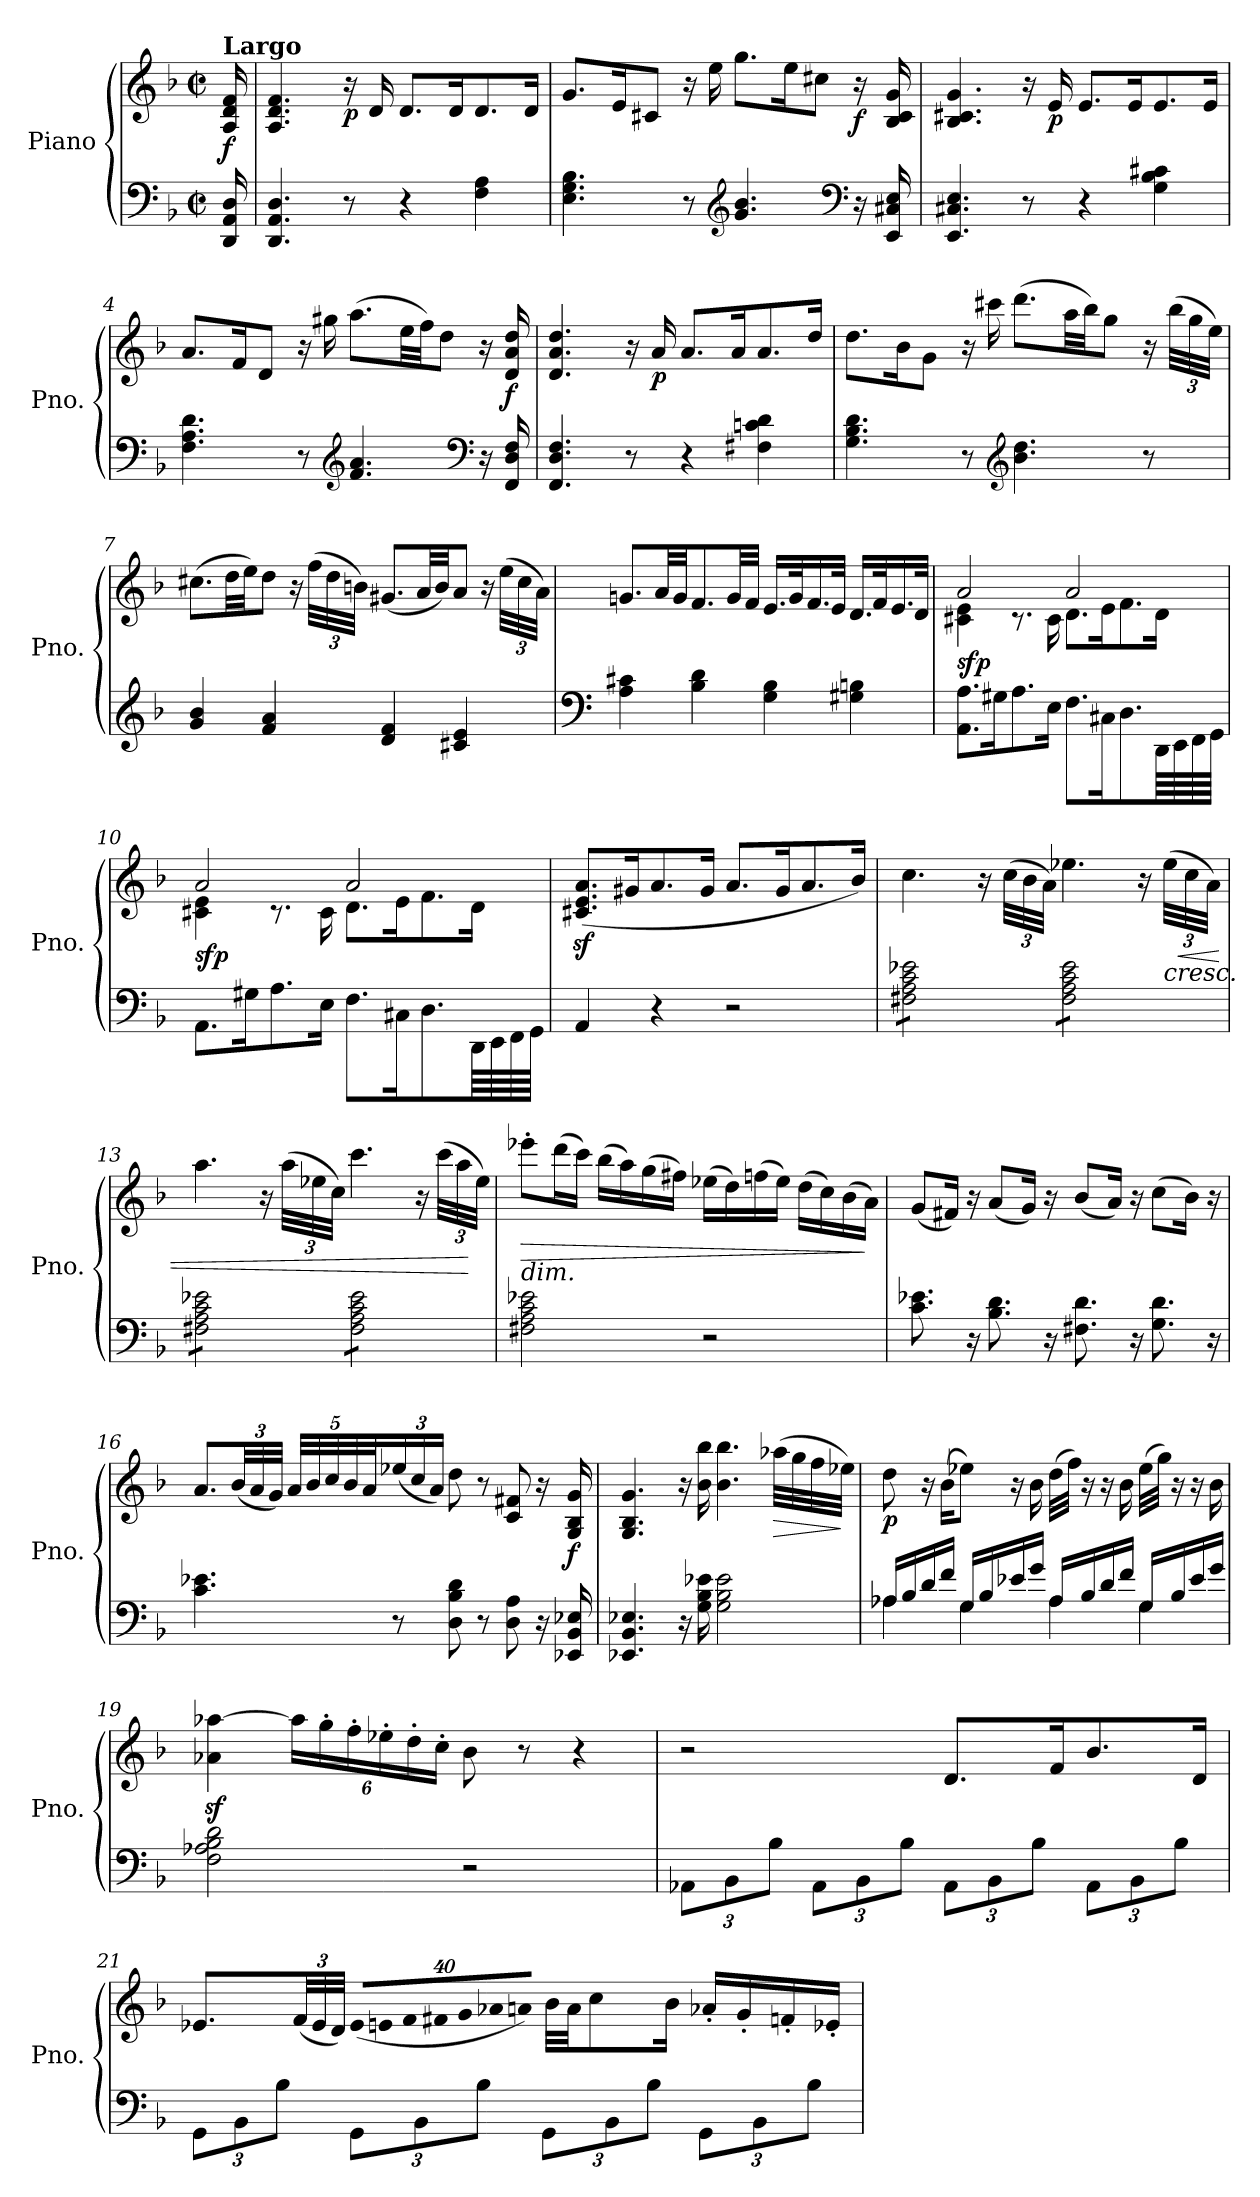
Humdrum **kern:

**kern	**kern	**dynam
*part1	*part1	*part1
*staff2	*staff1	*staff1/2
*I"Piano	*	*
*I'Pno.	*	*
*clefF4	*clefG2	*
*k[b-]	*k[b-]	*
*F:	*F:	*
*M2/2	*M2/2	*
*met(c|)	*met(c|)	*
*MM50	*MM50	*
=	=	=
!	!LO:TX:a:B:t=Largo	!
!	!	!LO:DY:b
16DD/ 16AA/ 16D/	16A/ 16d/ 16f/	f
=1	=1	=1
4.DD/ 4.AA/ 4.D/	4.A/ 4.d/ 4.f/	.
!	!	!LO:DY:b
8r	16r	p
.	16d/	.
4r	8.d/L	.
.	16d/K	.
4F\ 4A\	8.d/	.
.	16d/Jk	.
=2	=2	=2
4.E\ 4.G\ 4.B-\	8.g/L	.
.	16e/K	.
.	8c#X/J	.
8r	16r	.
.	16ee\	.
*clefG2	*	*
4.g/ 4.b-/	8.gg\L	.
.	16ee\K	.
.	8cc#X\J	.
*clefF4	*	*
!	!	!LO:DY:b
16r	16r	f
16EE/ 16C#X/ 16E/	16B-/ 16c#/ 16g/	.
=3	=3	=3
4.EE/ 4.C#X/ 4.E/	4.B-/ 4.c#X/ 4.g/	.
8r	16r	.
!	!	!LO:DY:b
.	16e/	p
4r	8.e/L	.
.	16e/K	.
4G\ 4B-\ 4c#X\	8.e/	.
.	16e/Jk	.
!!LO:LB:g=z
=4	=4	=4
4.F\ 4.A\ 4.d\	8.a/L	.
.	16f/K	.
.	8d/J	.
8r	16r	.
.	16gg#X\	.
*clefG2	*	*
4.f/ 4.a/	(8.aa\L	.
.	32ee\LL	.
.	32ff\JJ)	.
.	8dd\J	.
*clefF4	*	*
16r	16r	.
!	!	!LO:DY:b
16FF/ 16D/ 16F/	16d/ 16a/ 16dd/	f
=5	=5	=5
4.FF/ 4.D/ 4.F/	4.d/ 4.a/ 4.dd/	.
8r	16r	.
!	!	!LO:DY:b
.	16a/	p
4r	8.a/L	.
.	16a/K	.
4F#X\ 4cn\ 4d\	8.a/	.
.	16dd/Jk	.
=6	=6	=6
4.G\ 4.B-\ 4.d\	8.dd\L	.
.	16b-\K	.
.	8g\J	.
8r	16r	.
.	16ccc#X\	.
*clefG2	*	*
4.b-\ 4.dd\	(8.ddd\L	.
.	32aa\LL	.
.	32bb-\JJ)	.
.	8gg\J	.
8r	16r	.
*	*Xbrackettup	*
.	(48bb-\LLL	.
.	48gg\	.
.	48ee\JJJ)	.
!!LO:LB:g=z
=7	=7	=7
4g/ 4b-/	(8.cc#X\L	.
.	32dd\LL	.
.	32ee\JJ)	.
4f/ 4a/	8dd\J	.
.	16r	.
.	(48ff\LLL	.
.	48dd\	.
.	48bn\JJJ)	.
4d/ 4f/	(8.g#X/L	.
.	32a/LL	.
.	32b/JJ)	.
4c#X/ 4e/	8a/J	.
.	16r	.
.	(48ee\LLL	.
.	48cc#\	.
.	48a\JJJ)	.
=8	=8	=8
*clefF4	*	*
4A\ 4c#X\	8.gn/L	.
.	32a/LL	.
.	32g/JJ	.
4B-\ 4d\	8.f/	.
.	32g/LL	.
.	32f/JJJ	.
4G\ 4B-\	16.e/LL	.
.	32g/K	.
.	16.f/	.
.	32e/JJk	.
4G#X\ 4Bn\	16.d/LL	.
.	32f/K	.
.	16.e/	.
.	32d/JJk	.
!!LO:LB:g=z
=9	=9	=9
*	*^	*
!	!	!	!LO:DY:b
!	!	!	!LO:DY:n=1:b
8.AA\ 8.A\L	2a/	4c#X\ 4e\	sf p
16G#X\K	.	.	.
8.A\	.	8.r	.
16E\Jk	.	16c#\	.
8.F\L	2a/	8.d\L	.
16C#X\K	.	16e\K	.
8.D\	.	8.f\	.
64DD\LLL	.	16d\Jk	.
64EE\	.	.	.
64FF\	.	.	.
64GG\JJJJ	.	.	.
!!LO:LB:g=z	!!
=10	=10	=10	=10
!	!	!	!LO:DY:b
!	!	!	!LO:DY:n=1:b
8.AA\L	2a/	4c#X\ 4e\	sf p
16G#X\K	.	.	.
8.A\	.	8.r	.
16E\Jk	.	16c#\	.
8.F\L	2a/	8.d\L	.
16C#X\K	.	16e\K	.
8.D\	.	8.f\	.
64DD\LLL	.	16d\Jk	.
64EE\	.	.	.
64FF\	.	.	.
64GG\JJJJ	.	.	.
*	*v	*v	*
=11	=11	=11
4AA/	(8.c#X/z< 8.e/z< 8.a/z<L	.
.	16g#X/K	.
4r	8.a/	.
.	16g#/Jk	.
2r	8.a/L	.
.	16g#/K	.
.	8.a/	.
.	16b-/Jk)	.
=12	=12	=12
*tremolo	*	*
8F#X\ 8A\ 8c\ 8e-X\L	4.cc\	.
8F#X\ 8A\ 8c\ 8e-X\	.	.
8F#X\ 8A\ 8c\ 8e-X\	.	.
8F#X\ 8A\ 8c\ 8e-X\J	16r	.
.	(48cc\LLL	.
.	48b-\	.
.	48a\JJJ)	.
8F#\ 8A\ 8c\ 8e-\L	4.ee-X\	.
8F#\ 8A\ 8c\ 8e-\	.	.
8F#\ 8A\ 8c\ 8e-\	.	.
8F#\ 8A\ 8c\ 8e-\J	16r	.
!	!LO:TX:b:i:t=cresc.	!
.	(48ee-\LLL	.
!	!	!LO:HP:b
.	48cc\	<
.	48a\JJJ)	.
!!LO:LB:g=z
=13	=13	=13
8F#X\ 8A\ 8c\ 8e-X\L	4.aa\	.
8F#X\ 8A\ 8c\ 8e-X\	.	.
8F#X\ 8A\ 8c\ 8e-X\	.	.
8F#X\ 8A\ 8c\ 8e-X\J	16r	.
.	(48aa\LLL	.
.	48ee-X\	.
.	48cc\JJJ)	.
8F#\ 8A\ 8c\ 8e-\L	4.ccc\	.
8F#\ 8A\ 8c\ 8e-\	.	.
8F#\ 8A\ 8c\ 8e-\	.	.
8F#\ 8A\ 8c\ 8e-\J	16r	.
*Xtremolo	*	*
.	(48ccc\LLL	.
.	48aa\	.
.	48ee-\JJJ)	[
!!LO:PB:g=z
=14	=14	=14
!	!LO:TX:b:i:t=dim.	!
!	!	!LO:HP:b
2F#X\ 2A\ 2c\ 2e-X\	8eee-X'\L	>
.	(16ddd\L	.
.	16ccc\JJ)	.
.	(16bb-\LL	.
.	16aa\)	.
.	(16gg\	.
.	16ff#X\JJ)	.
2r	(16ee-X\LL	.
.	16dd\)	.
.	(16ffn\	.
.	16ee-\JJ)	.
.	(16dd\LL	.
.	16cc\)	.
.	(16b-\	.
.	16a\JJ)	]
=15	=15	=15
8.c\ 8.e-X\	(8g/L	.
.	16f#X/Jk)	.
16r	16r	.
8.B-\ 8.d\	(8a/L	.
.	16g/Jk)	.
16r	16r	.
8.F#X\ 8.d\	(8b-/L	.
.	16a/Jk)	.
16r	16r	.
8.G\ 8.d\	(8cc\L	.
.	16b-\Jk)	.
16r	16r	.
!!LO:LB:g=z
=16	=16	=16
4.c\ 4.e-X\	8.a/L	.
.	(48b-/LL	.
.	48a/	.
.	48g/JJJ)	.
.	40a/LLL	.
.	40b-/	.
.	40cc/	.
.	40b-/	.
.	40a/J	.
8r	(24ee-X/	.
.	24cc/	.
.	24a/JJ)	.
8D\ 8B-\ 8d\	8dd\	.
8r	8r	.
8D\ 8A\	8c/ 8f#X/	.
16r	16r	.
!	!	!LO:DY:b
16EE-X/ 16BB-/ 16E-X/	16G/ 16B-/ 16g/	f
!!LO:LB:g=z
=17	=17	=17
4.EE-X/ 4.BB-/ 4.E-X/	4.G/ 4.B-/ 4.g/	.
16r	16r	.
16G\ 16B-\ 16e-X\	16b-\ 16bb-\	.
2G\ 2B-\ 2e-\	4.b-\ 4.bb-\	.
!	!	!LO:HP:b
.	(32aa-X\LLL	>
.	32gg\	.
.	32ff\	.
.	32ee-X\JJJ)	]
=18	=18	=18
*^	*	*
!	!	!	!LO:DY:b
16A-X/LL	4A-\	8dd\	p
16B-/	.	.	.
16d/	.	16r	.
16f/JJ	.	(16b-\KL	.
16G/LL	4G\	8ee-X\J)	.
16B-/	.	.	.
16e-X/	.	16r	.
16g/JJ	.	16b-\	.
16A-/LL	4A-\	(32dd\LLL	.
.	.	32ff\JJJ)	.
16B-/	.	16r	.
16d/	.	16r	.
16f/JJ	.	16b-\	.
16G/LL	4G\	(32ee-\LLL	.
.	.	32gg\JJJ)	.
16B-/	.	16r	.
16e-/	.	16r	.
16g/JJ	.	16b-\	.
*v	*v	*	*
=19	=19	=19
2F\ 2A-X\ 2B-\ 2d\	4a-X\z< [4aa-X\z<	.
.	24aa-\LL]	.
.	24gg'\	.
.	24ff'\	.
.	24ee-X'\	.
.	24dd'\	.
.	24cc'\JJ	.
2r	8b-\	.
.	8r	.
.	4r	.
!!LO:LB:g=z
=20	=20	=20
*Xbrackettup	*	*
12AA-X\L	2r	.
12BB-\	.	.
12B-\J	.	.
12AA-\L	.	.
12BB-\	.	.
12B-\J	.	.
12AA-\L	8.d/L	.
12BB-\	.	.
12B-\J	.	.
.	16f/K	.
12AA-\L	8.b-/	.
12BB-\	.	.
12B-\J	.	.
.	16d/Jk	.
=21	=21	=21
12GG\L	8.e-X/L	.
12BB-\	.	.
12B-\J	.	.
.	(48f/LL	.
.	48e-/	.
.	48d/JJJ)	.
!	!LO:N:vis=16	!
12GG\L	(640%23e-/LL	.
!	!LO:N:vis=16	!
.	640%23en/	.
!	!LO:N:vis=16	!
.	640%23f/	.
12BB-\	.	.
!	!LO:N:vis=16	!
.	640%23f#X/	.
!	!LO:N:vis=16	!
.	640%23g/	.
12B-\J	.	.
!	!LO:N:vis=16	!
.	640%23a-X/	.
!	!LO:N:vis=16	!
.	640%23an/JJ)	.
12GG\L	.	.
.	32b-\LLL	.
.	32a\JJ	.
.	8cc\	.
12BB-\	.	.
12B-\J	.	.
.	16b-\Jk	.
12GG\L	.	.
.	16a-X'/LL	.
.	16g'/	.
12BB-\	.	.
.	16fn'/	.
12B-\J	.	.
.	16e-X'/JJ	.
640ryy	.	.
=	=	=
*-	*-	*-
